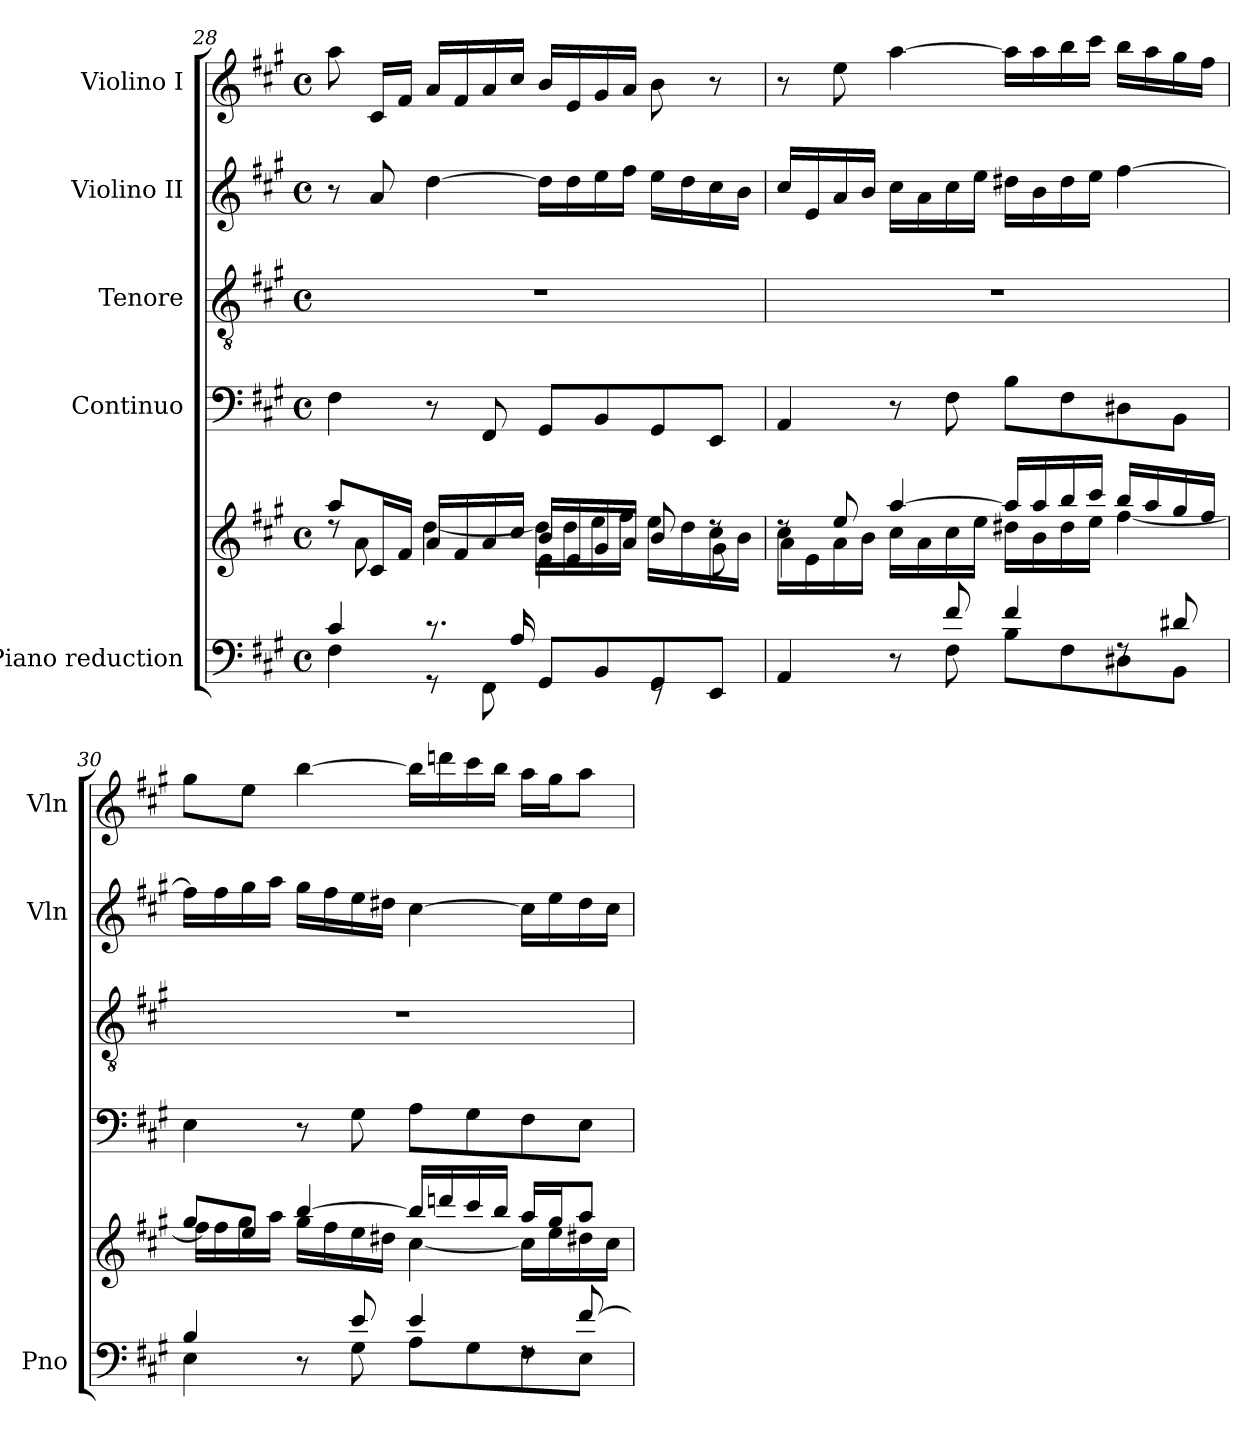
**kern	**kern	**kern	**kern	**kern	**kern
*part5	*part5	*part4	*part3	*part2	*part1
*staff6	*staff5	*staff4	*staff3	*staff2	*staff1
*I"Piano reduction	*	*I"Continuo	*I"Tenore	*I"Violino II	*I"Violino I
*I'Pno	*	*	*	*I'Vln	*I'Vln
!!LO:PB:g=z
*clefF4	*clefG2	*clefF4	*clefGv2	*clefG2	*clefG2
*k[f#c#g#]	*k[f#c#g#]	*k[f#c#g#]	*k[f#c#g#]	*k[f#c#g#]	*k[f#c#g#]
*M4/4	*M4/4	*M4/4	*M4/4	*M4/4	*M4/4
*met(c)	*met(c)	*met(c)	*met(c)	*met(c)	*met(c)
=28	=28	=28	=28	=28	=28
*^	*^	*	*	*	*
*	*	*	*^	*	*	*	*
4c#/	4F#\	8aa/L	8rdd	2ryy	4F#\	1r	8r	8aa\
.	.	16c#/L	8a\	.	.	.	8a/	16c#/LL
.	.	16f#/JJ	.	.	.	.	.	16f#/JJ
8.r	8r	16a/LL	[4dd\	.	8r	.	[4dd\	16a/LL
.	.	16f#/	.	.	.	.	.	16f#/
.	8FF#\	16a/	.	.	8FF#/	.	.	16a/
16A/	.	16cc#/JJ	.	.	.	.	.	16cc#/JJ
8GG#/L	4ryy	16b/LL	16dd\LL]	4e\	8GG#/L	.	16dd\LL]	16b/LL
.	.	16e/	16dd\	.	.	.	16dd\	16e/
8BB/	.	16g#/	16ee\	.	8BB/	.	16ee\	16g#/
.	.	16a/JJ	16ff#\JJ	.	.	.	16ff#\JJ	16a/JJ
8GG#/	8rEE	8b/	16ee\LL	8ryy	8GG#/	.	16ee\LL	8b\
.	.	.	16dd\	.	.	.	16dd\	.
8EE/J	8ryy	8rdd	16cc#\	8g#\	8EE/J	.	16cc#\	8r
.	.	.	16b\JJ	.	.	.	16b\JJ	.
=29	=29	=29	=29	=29	=29	=29	=29	=29
4ryy	4AA/	8rdd	16cc#\LL	4a\	4AA/	1r	16cc#/LL	8r
.	.	.	16e\	.	.	.	16e/	.
.	.	8ee/	16a\	.	.	.	16a/	8ee\
.	.	.	16b\JJ	.	.	.	16b/JJ	.
8r	8ryy	[4aa/	16cc#\LL	2.ryy	8r	.	16cc#\LL	[4aa\
.	.	.	16a\	.	.	.	16a\	.
8f#/	8F#\	.	16cc#\	.	8F#\	.	16cc#\	.
.	.	.	16ee\JJ	.	.	.	16ee\JJ	.
4f#/	8B\L	16aa/LL]	16dd#X\LL	.	8B\L	.	16dd#X\LL	16aa\LL]
.	.	16aa/	16b\	.	.	.	16b\	16aa\
.	8F#\	16bb/	16dd#\	.	8F#\	.	16dd#\	16bb\
.	.	16ccc#/JJ	16ee\JJ	.	.	.	16ee\JJ	16ccc#\JJ
8rF	8D#X\	16bb/LL	[4ff#\	.	8D#X\	.	[4ff#\	16bb\LL
.	.	16aa/	.	.	.	.	.	16aa\
8d#X/	8BB\J	16gg#/	.	.	8BB\J	.	.	16gg#\
.	.	16ff#/JJ	.	.	.	.	.	16ff#\JJ
*	*	*	*v	*v	*	*	*	*
=30	=30	=30	=30	=30	=30	=30	=30
4B/	4E\	8gg#/L	16ff#\LL]	4E\	1r	16ff#\LL]	8gg#\L
.	.	.	16ff#\	.	.	16ff#\	.
.	.	8ee/J	16gg#\	.	.	16gg#\	8ee\J
.	.	.	16aa\JJ	.	.	16aa\JJ	.
8r	8ryy	[4bb/	16gg#\LL	8r	.	16gg#\LL	[4bb\
.	.	.	16ff#\	.	.	16ff#\	.
8e/	8G#\	.	16ee\	8G#\	.	16ee\	.
.	.	.	16dd#X\JJ	.	.	16dd#X\JJ	.
4e/	8A\L	16bb/LL]	[4cc#\	8A\L	.	[4cc#\	16bb\LL]
.	.	16dddn/	.	.	.	.	16dddn\
.	8G#\	16ccc#/	.	8G#\	.	.	16ccc#\
.	.	16bb/JJ	.	.	.	.	16bb\JJ
8rF	8F#\	16aa/LL	16cc#\LL]	8F#\	.	16cc#\LL]	16aa\LL
.	.	16gg#/J	16ee\	.	.	16ee\	16gg#\J
[8f#/	8E\J	8aa/J	16dd#X\	8E\J	.	16dd#\	8aa\J
.	.	.	16cc#\JJ	.	.	16cc#\JJ	.
*v	*v	*	*	*	*	*	*
*	*v	*v	*	*	*	*
=	=	=	=	=	=
*-	*-	*-	*-	*-	*-
